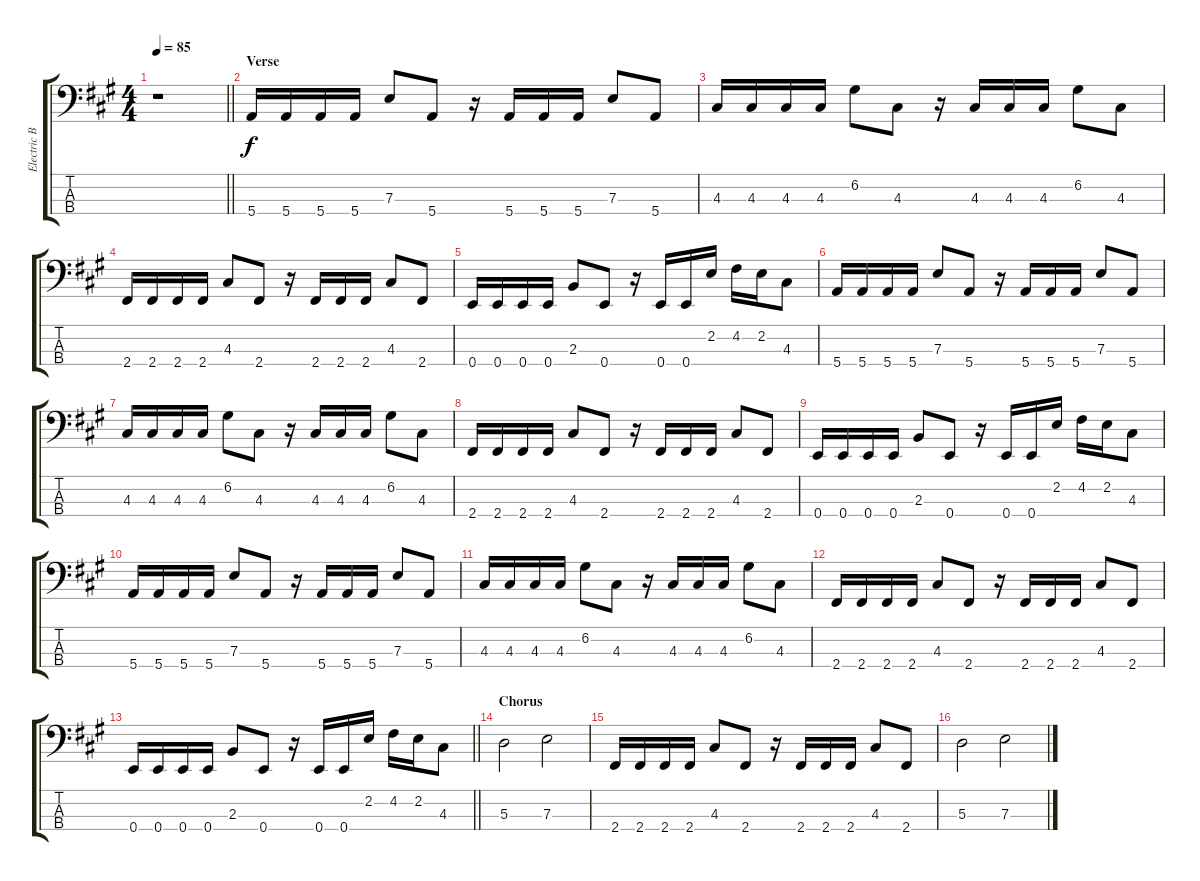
\track ("Electric Bass" "Electric B") {instrument electricbassfinger}
\staff {score tabs}
\tuning (G2 D2 A1 E1) {hide}
\ts (4 4)
\tempo 85
\clef f4
\barLineRight lightlight
\ks a
r.1{dy f} |
\section ("" "Verse")
5.4.16 5.4.16 5.4.16 5.4.16 7.3.8 5.4.8 r.16 5.4.16 5.4.16 5.4.16 7.3.8 5.4.8 |
4.3.16 4.3.16 4.3.16 4.3.16 6.2.8 4.3.8 r.16 4.3.16 4.3.16 4.3.16 6.2.8 4.3.8 |
2.4.16 2.4.16 2.4.16 2.4.16 4.3.8 2.4.8 r.16 2.4.16 2.4.16 2.4.16 4.3.8 2.4.8 |
0.4.16 0.4.16 0.4.16 0.4.16 2.3.8 0.4.8 r.16 0.4.16 0.4.16 2.2.16 4.2.16 2.2.16 4.3.8 |
5.4.16 5.4.16 5.4.16 5.4.16 7.3.8 5.4.8 r.16 5.4.16 5.4.16 5.4.16 7.3.8 5.4.8 |
4.3.16 4.3.16 4.3.16 4.3.16 6.2.8 4.3.8 r.16 4.3.16 4.3.16 4.3.16 6.2.8 4.3.8 |
2.4.16 2.4.16 2.4.16 2.4.16 4.3.8 2.4.8 r.16 2.4.16 2.4.16 2.4.16 4.3.8 2.4.8 |
0.4.16 0.4.16 0.4.16 0.4.16 2.3.8 0.4.8 r.16 0.4.16 0.4.16 2.2.16 4.2.16 2.2.16 4.3.8 |
5.4.16 5.4.16 5.4.16 5.4.16 7.3.8 5.4.8 r.16 5.4.16 5.4.16 5.4.16 7.3.8 5.4.8 |
4.3.16 4.3.16 4.3.16 4.3.16 6.2.8 4.3.8 r.16 4.3.16 4.3.16 4.3.16 6.2.8 4.3.8 |
2.4.16 2.4.16 2.4.16 2.4.16 4.3.8 2.4.8 r.16 2.4.16 2.4.16 2.4.16 4.3.8 2.4.8 |
\barLineRight lightlight
0.4.16 0.4.16 0.4.16 0.4.16 2.3.8 0.4.8 r.16 0.4.16 0.4.16 2.2.16 4.2.16 2.2.16 4.3.8 |
\section ("" "Chorus")
5.3.2 7.3.2 |
2.4.16 2.4.16 2.4.16 2.4.16 4.3.8 2.4.8 r.16 2.4.16 2.4.16 2.4.16 4.3.8 2.4.8 |
5.3.2 7.3.2
